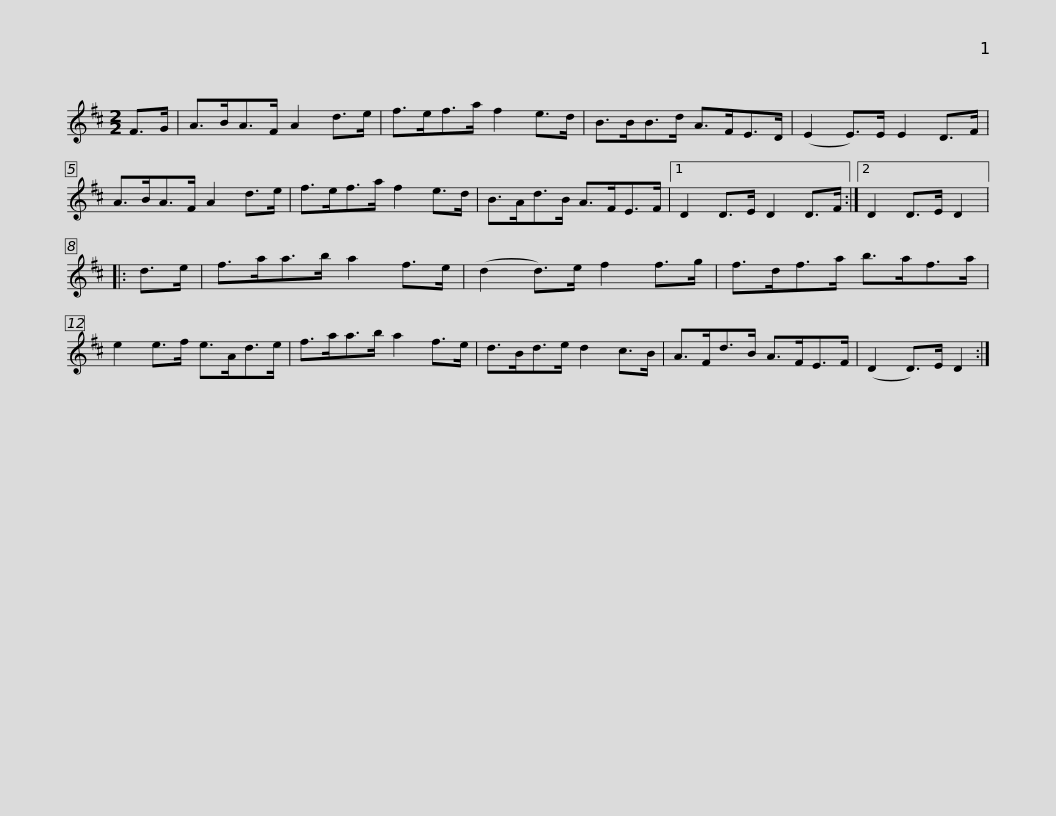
X:1
L:1/8
M:2/2
I:linebreak $
K:D
V:1 treble
V:1
 F>G | A>BA>F A2 d>e | f>ef>a f2 e>d | B>BB>d A>FE>D | (E2 E>)E E2 D>F | %5
 A>BA>F A2 d>e |$ f>ef>a f2 e>d | B>Ad>B A>FE>F |1 D2 D>E D2 D>F :|2 D2 D>E D2 |: %10
 d>e | f>aa>b a2 f>e |$ (d2 d>)e f2 f>g | f>df>a b>af>a | e2 e>f e>Ad>e | %15
 f>aa>b a2 f>e | d>Bd>e d2 c>B |$ A>Fd>B A>FE>F | (D2 D>)E D2 :| %19
